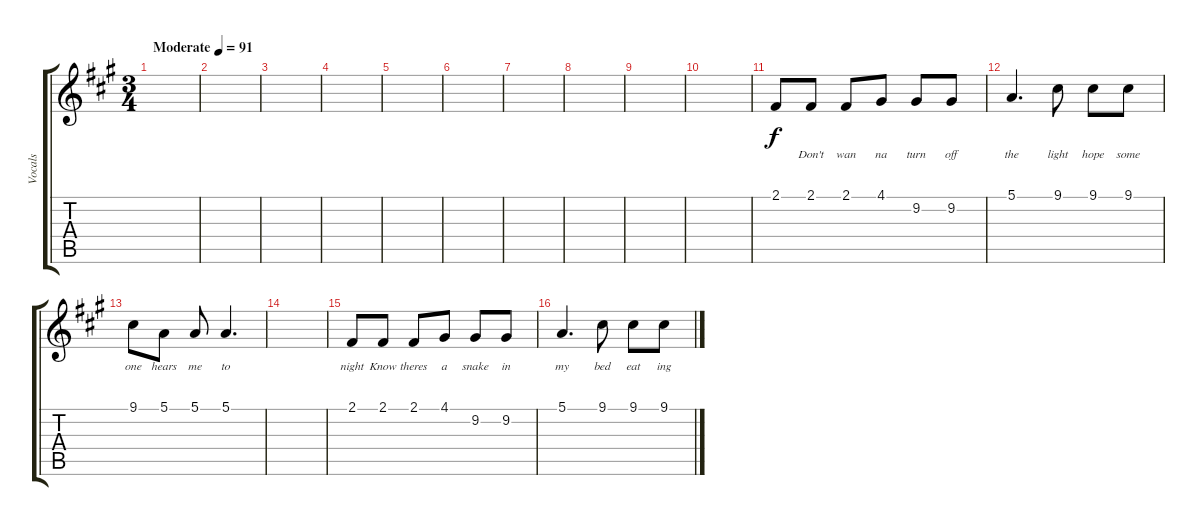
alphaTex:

\track ("Vocals" "Vocals") {instrument oboe}
\staff {score tabs}
\tuning (E4 B3 G3 D3 A2 E2) {hide}
\ts (3 4)
\tempo (91 "Moderate")
\clef g2
\ks a
|
|
|
|
|
|
|
|
|
|
2.1.8{lyrics (0 "") lyrics (1 "") lyrics (2 "") lyrics (3 "") lyrics (4 "")} 2.1.8{lyrics (0 "Don't") lyrics (1 "") lyrics (2 "") lyrics (3 "") lyrics (4 "")} 2.1.8{lyrics (0 "wan") lyrics (1 "") lyrics (2 "") lyrics (3 "") lyrics (4 "")} 4.1.8{lyrics (0 "na") lyrics (1 "") lyrics (2 "") lyrics (3 "") lyrics (4 "")} 9.2.8{lyrics (0 "turn") lyrics (1 "") lyrics (2 "") lyrics (3 "") lyrics (4 "")} 9.2.8{lyrics (0 "off") lyrics (1 "") lyrics (2 "") lyrics (3 "") lyrics (4 "")} |
5.1.4{d lyrics (0 "the") lyrics (1 "") lyrics (2 "") lyrics (3 "") lyrics (4 "")} 9.1.8{lyrics (0 "light") lyrics (1 "") lyrics (2 "") lyrics (3 "") lyrics (4 "")} 9.1.8{lyrics (0 "hope") lyrics (1 "") lyrics (2 "") lyrics (3 "") lyrics (4 "")} 9.1.8{lyrics (0 "some") lyrics (1 "") lyrics (2 "") lyrics (3 "") lyrics (4 "")} |
9.1.8{lyrics (0 "one") lyrics (1 "") lyrics (2 "") lyrics (3 "") lyrics (4 "")} 5.1.8{lyrics (0 "hears") lyrics (1 "") lyrics (2 "") lyrics (3 "") lyrics (4 "")} 5.1.8{lyrics (0 "me") lyrics (1 "") lyrics (2 "") lyrics (3 "") lyrics (4 "")} 5.1.4{d lyrics (0 "to") lyrics (1 "") lyrics (2 "") lyrics (3 "") lyrics (4 "")} |
|
2.1.8{lyrics (0 "night") lyrics (1 "") lyrics (2 "") lyrics (3 "") lyrics (4 "")} 2.1.8{lyrics (0 "Know") lyrics (1 "") lyrics (2 "") lyrics (3 "") lyrics (4 "")} 2.1.8{lyrics (0 "theres") lyrics (1 "") lyrics (2 "") lyrics (3 "") lyrics (4 "")} 4.1.8{lyrics (0 "a") lyrics (1 "") lyrics (2 "") lyrics (3 "") lyrics (4 "")} 9.2.8{lyrics (0 "snake") lyrics (1 "") lyrics (2 "") lyrics (3 "") lyrics (4 "")} 9.2.8{lyrics (0 "in") lyrics (1 "") lyrics (2 "") lyrics (3 "") lyrics (4 "")} |
5.1.4{d lyrics (0 "my") lyrics (1 "") lyrics (2 "") lyrics (3 "") lyrics (4 "")} 9.1.8{lyrics (0 "bed") lyrics (1 "") lyrics (2 "") lyrics (3 "") lyrics (4 "")} 9.1.8{lyrics (0 "eat") lyrics (1 "") lyrics (2 "") lyrics (3 "") lyrics (4 "")} 9.1.8{lyrics (0 "ing") lyrics (1 "") lyrics (2 "") lyrics (3 "") lyrics (4 "")}
